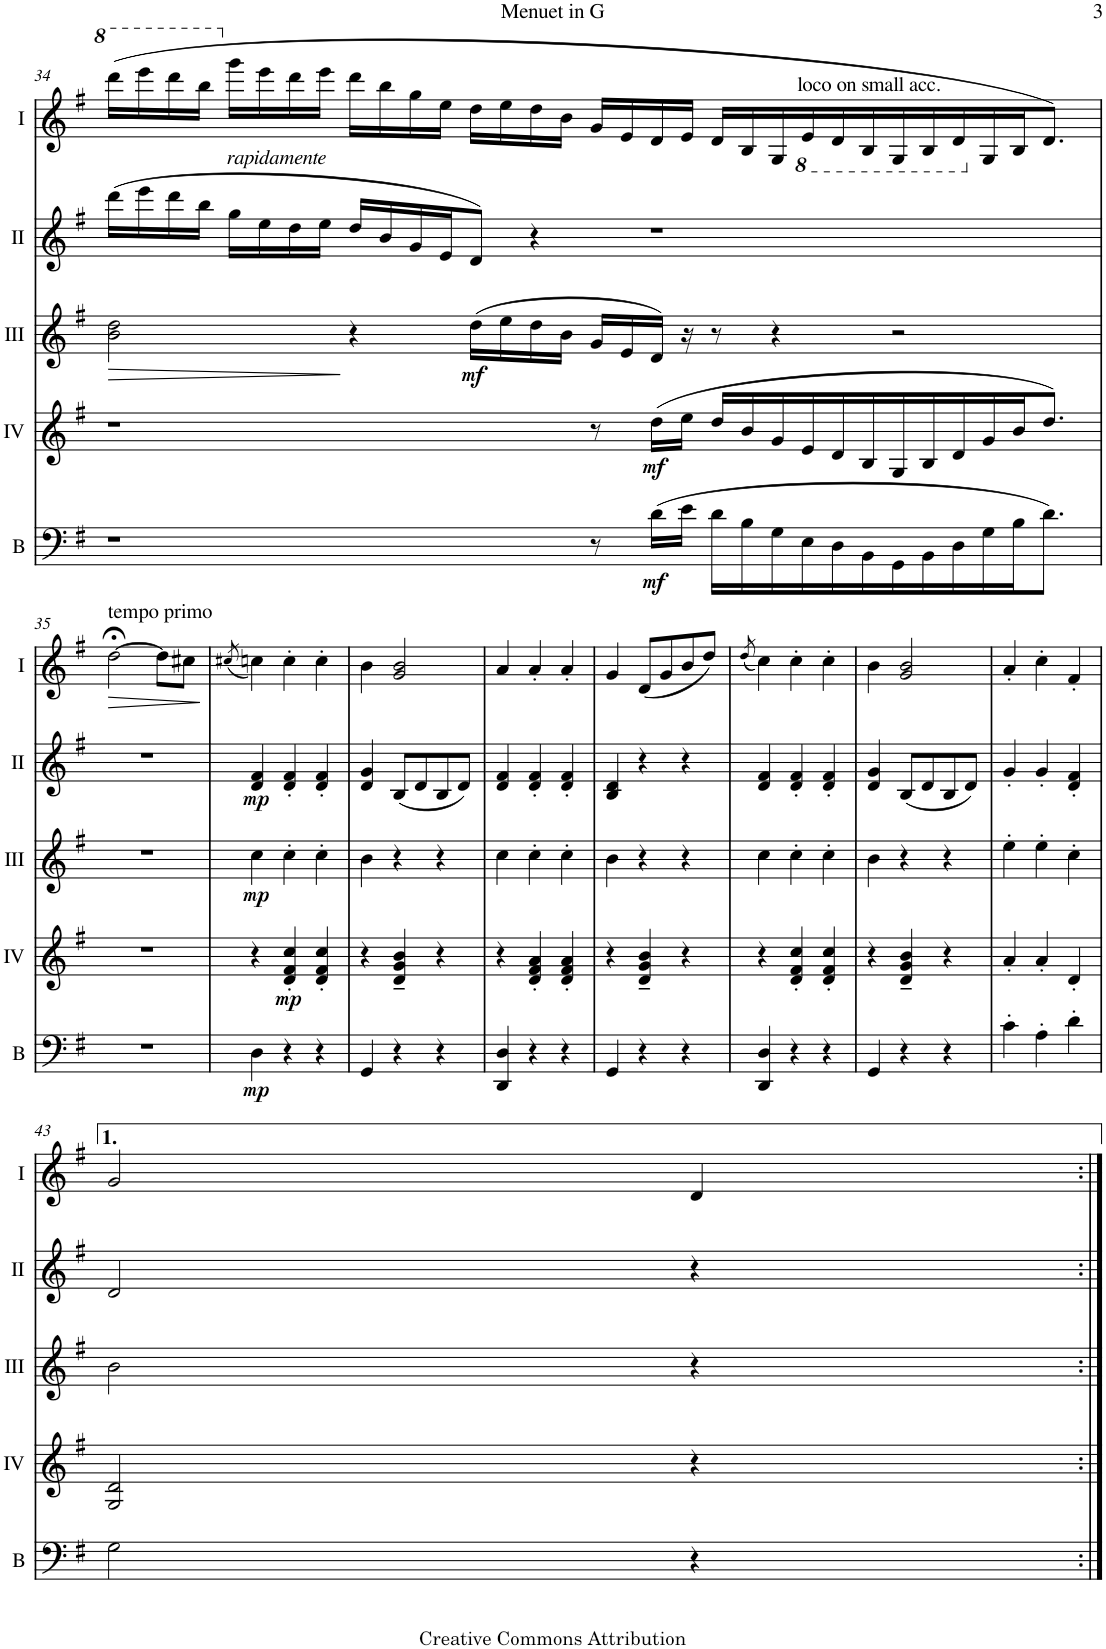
**kern	**dynam	**kern	**dynam	**kern	**dynam	**kern	**dynam	**kern	**dynam
*part5	*part5	*part4	*part4	*part3	*part3	*part2	*part2	*part1	*part1
*staff5	*staff5	*staff4	*staff4	*staff3	*staff3	*staff2	*staff2	*staff1	*staff1
*I"Bass	*	*I"Acc. 4	*	*I"Acc. 3	*	*I"Acc. 2	*	*I"Acc. 1	*
*I'B	*	*	*	*	*	*	*	*	*
!!LO:PB:g=z
*clefF4	*	*clefG2	*	*clefG2	*	*clefG2	*	*clefG2	*
*Trd7c12	*	*Trd7c12	*	*Trd7c12	*	*	*	*	*
*k[f#]	*	*k[f#]	*	*k[f#]	*	*k[f#]	*	*k[f#]	*
*M3/4	*	*M3/4	*	*M3/4	*	*M3/4	*	*M3/4	*
=34	=34	=34	=34	=34	=34	=34	=34	=34	=34
!	!	!	!	!	!LO:HP:b	!	!	!	!
2.r	.	2.r	.	2b\ 2dd\	>	(16ddd\LL	.	(16dddd\LL	.
.	.	.	.	.	.	16eee\	.	16eeee\	.
.	.	.	.	.	.	16ddd\	.	16dddd\	.
.	.	.	.	.	.	16bb\JJ	.	16bbb\JJ	.
!	!	!	!	!	!	!	!	!LO:TX:b:i:t=rapidamente	!
.	.	.	.	.	.	16gg\LL	.	16ggg\LL	.
.	.	.	.	.	.	16ee\	.	16eee\	.
.	.	.	.	.	.	16dd\	.	16ddd\	.
.	.	.	.	.	.	16ee\JJ	.	16eee\JJ	.
.	.	.	.	4r	]	16dd/LL	.	16ddd\LL	.
.	.	.	.	.	.	16b/	.	16bb\	.
.	.	.	.	.	.	16g/	.	16gg\	.
.	.	.	.	.	.	16e/J	.	16ee\JJ	.
!	!	!	!	!	!LO:DY:b	!	!	!	!
4ryy	.	4ryy	.	(16dd\LL	mf	8d/J)	.	16dd\LL	.
.	.	.	.	16ee\	.	.	.	16ee\	.
.	.	.	.	16dd\	.	4r	.	16dd\	.
.	.	.	.	16b\JJ	.	.	.	16b\JJ	.
8r	.	8r	.	16g/LL	.	.	.	16g/LL	.
.	.	.	.	16e/	.	.	.	16e/	.
!	!LO:DY:b	!	!LO:DY:b	!	!	!	!	!	!
(16d\LL	mf	(16dd\LL	mf	16d/JJ)	.	1r	.	16d/	.
16e\JJ	.	16ee\JJ	.	16r	.	.	.	16e/JJ	.
16d\LL	.	16dd/LL	.	8r	.	.	.	16d/LL	.
16B\	.	16b/	.	.	.	.	.	16B/	.
16G\	.	16g/	.	4r	.	.	.	16G/	.
*	*	*	*	*	*	*	*	*8ba	*
!	!	!	!	!	!	!	!	!LO:TX:a:t=loco on small acc.	!
16E\	.	16e/	.	.	.	.	.	16E/	.
16D\	.	16d/	.	.	.	.	.	16D/	.
16BB\	.	16B/	.	.	.	.	.	16BB/	.
16GG\	.	16G/	.	2r	.	.	.	16GG/	.
16BB\	.	16B/	.	.	.	.	.	16BB/	.
16D\	.	16d/	.	.	.	.	.	16D/	.
*	*	*	*	*	*	*	*	*X8ba	*
16G\	.	16g/	.	.	.	.	.	16G/	.
16B\J	.	16b/J	.	.	.	.	.	16B/J	.
8.d\J)	.	8.dd/J)	.	.	.	.	.	8.d/J)	.
!!LO:LB:g=z
=35	=35	=35	=35	=35	=35	=35	=35	=35	=35
!	!	!	!	!	!	!	!	!LO:TX:a:t=tempo primo	!
!	!	!	!	!	!	!	!	!	!LO:HP:b
2.r	.	2.r	.	2.r	.	2.r	.	[2dd;<\	>
.	.	.	.	.	.	.	.	8dd\L]	.
.	.	.	.	.	.	.	.	8cc#X\J	.
4r	.	4r	.	4ryy	.	4ryy	.	4ryy	]
=36	=36	=36	=36	=36	=36	=36	=36	=36	=36
.	.	.	.	.	.	.	.	(8qcc#X/	.
!	!LO:DY:b	!	!	!	!LO:DY:b	!	!LO:DY:b	!	!
4D\	mp	4r	.	4cc\	mp	4d/ 4f#/	mp	4ccn\)	.
!	!	!	!LO:DY:b	!	!	!	!	!	!
4r	.	4d/' 4f#/' 4cc/'	mp	4cc'\	.	4d/' 4f#/'	.	4cc'\	.
4r	.	4d/' 4f#/' 4cc/'	.	4cc'\	.	4d/' 4f#/'	.	4cc'\	.
=37	=37	=37	=37	=37	=37	=37	=37	=37	=37
4GG/	.	4r	.	4b\	.	4d/ 4g/	.	4b\	.
4r	.	4d/~ 4g/~ 4b/~	.	4r	.	(8B/L	.	2g/ 2b/	.
.	.	.	.	.	.	8d/	.	.	.
4r	.	4r	.	4r	.	8B/	.	.	.
.	.	.	.	.	.	8d/J)	.	.	.
=38	=38	=38	=38	=38	=38	=38	=38	=38	=38
4DD/ 4D/	.	4r	.	4cc\	.	4d/ 4f#/	.	4a/	.
4r	.	4d/' 4f#/' 4a/'	.	4cc'\	.	4d/' 4f#/'	.	4a'/	.
4r	.	4d/' 4f#/' 4a/'	.	4cc'\	.	4d/' 4f#/'	.	4a'/	.
=39	=39	=39	=39	=39	=39	=39	=39	=39	=39
4GG/	.	4r	.	4b\	.	4B/ 4d/	.	4g/	.
4r	.	4d/~ 4g/~ 4b/~	.	4r	.	4r	.	(8d/L	.
.	.	.	.	.	.	.	.	8g/	.
4r	.	4r	.	4r	.	4r	.	8b/	.
.	.	.	.	.	.	.	.	8dd/J)	.
=40	=40	=40	=40	=40	=40	=40	=40	=40	=40
.	.	.	.	.	.	.	.	(8qdd/	.
4DD/ 4D/	.	4r	.	4cc\	.	4d/ 4f#/	.	4cc\)	.
4r	.	4d/' 4f#/' 4cc/'	.	4cc'\	.	4d/' 4f#/'	.	4cc'\	.
4r	.	4d/' 4f#/' 4cc/'	.	4cc'\	.	4d/' 4f#/'	.	4cc'\	.
=41	=41	=41	=41	=41	=41	=41	=41	=41	=41
4GG/	.	4r	.	4b\	.	4d/ 4g/	.	4b\	.
4r	.	4d/~ 4g/~ 4b/~	.	4r	.	(8B/L	.	2g/ 2b/	.
.	.	.	.	.	.	8d/	.	.	.
4r	.	4r	.	4r	.	8B/	.	.	.
.	.	.	.	.	.	8d/J)	.	.	.
=42	=42	=42	=42	=42	=42	=42	=42	=42	=42
4c'\	.	4a'/	.	4ee'\	.	4g'/	.	4a'/	.
4A'\	.	4a'/	.	4ee'\	.	4g'/	.	4cc'\	.
4d'\	.	4d'/	.	4cc'\	.	4d/' 4f#/'	.	4f#'/	.
!!LO:LB:g=z
=43	=43	=43	=43	=43	=43	=43	=43	=43	=43
2G\	.	2G/ 2d/	.	2b\	.	2d/	.	2g/	.
4r	.	4r	.	4r	.	4r	.	4d/	.
=:|!	=:|!	=:|!	=:|!	=:|!	=:|!	=:|!	=:|!	=:|!	=:|!
*-	*-	*-	*-	*-	*-	*-	*-	*-	*-
